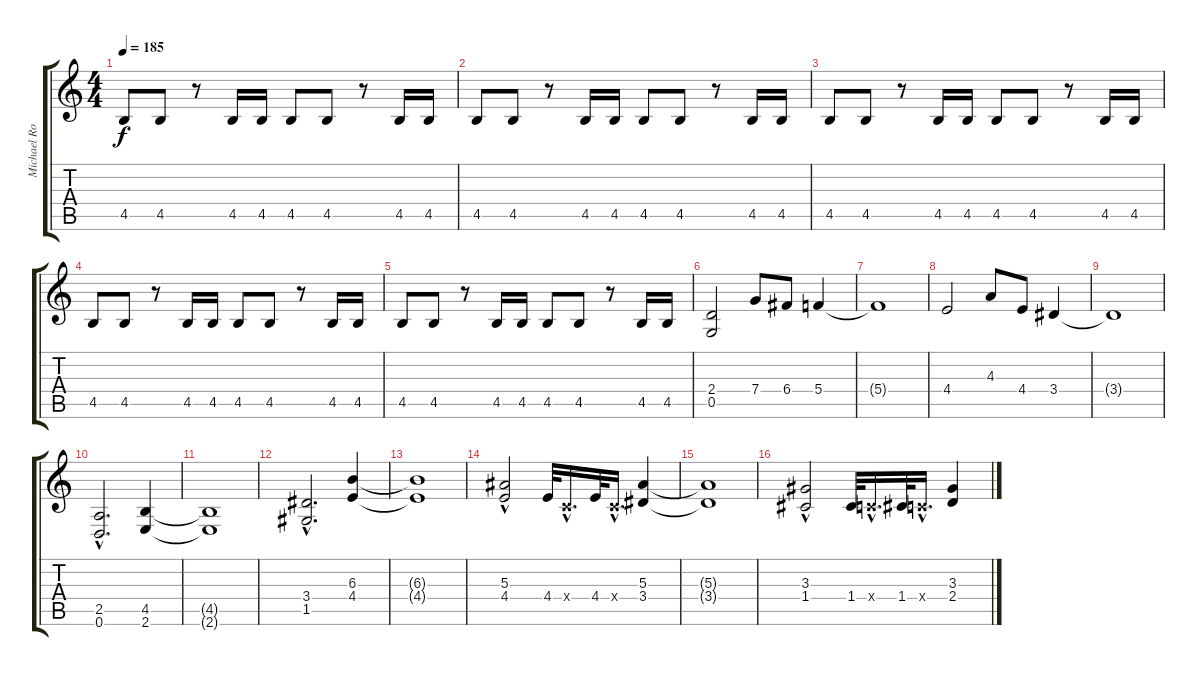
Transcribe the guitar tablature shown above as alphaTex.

\track ("Michael Romeo" "Michael Ro") {instrument distortionguitar}
\staff {score tabs}
\tuning (D4 A3 F3 C3 G2 D2) {hide}
\ts (4 4)
\tempo 185
\clef g2
\ks c
4.5.8{dy f} 4.5.8 r.8 4.5.16 4.5.16 4.5.8 4.5.8 r.8 4.5.16 4.5.16 |
4.5.8 4.5.8 r.8 4.5.16 4.5.16 4.5.8 4.5.8 r.8 4.5.16 4.5.16 |
4.5.8 4.5.8 r.8 4.5.16 4.5.16 4.5.8 4.5.8 r.8 4.5.16 4.5.16 |
4.5.8 4.5.8 r.8 4.5.16 4.5.16 4.5.8 4.5.8 r.8 4.5.16 4.5.16 |
4.5.8 4.5.8 r.8 4.5.16 4.5.16 4.5.8 4.5.8 r.8 4.5.16 4.5.16 |
(2.4 0.5).2 7.4.8 6.4.8 5.4.4 |
5.4{t}.1 |
4.4.2 4.3.8 4.4.8 3.4.4 |
3.4{t}.1 |
(2.5{hac} 0.6{hac}).2{d} (4.5 2.6).4 |
(4.5{t} 2.6{t}).1 |
(3.4{hac} 1.5{hac}).2{d} (6.3 4.4).4 |
(6.3{t} 4.4{t}).1 |
(5.3{hac} 4.4).2 4.4.32 0.4{hac x}.16{d} 4.4.32 0.4{hac x}.16{d} (5.3 3.4).4 |
(5.3{t} 3.4{t}).1 |
(3.3{hac} 1.4).2 1.4.32 0.4{hac x}.16{d} 1.4.32 0.4{hac x}.16{d} (3.3 2.4).4
